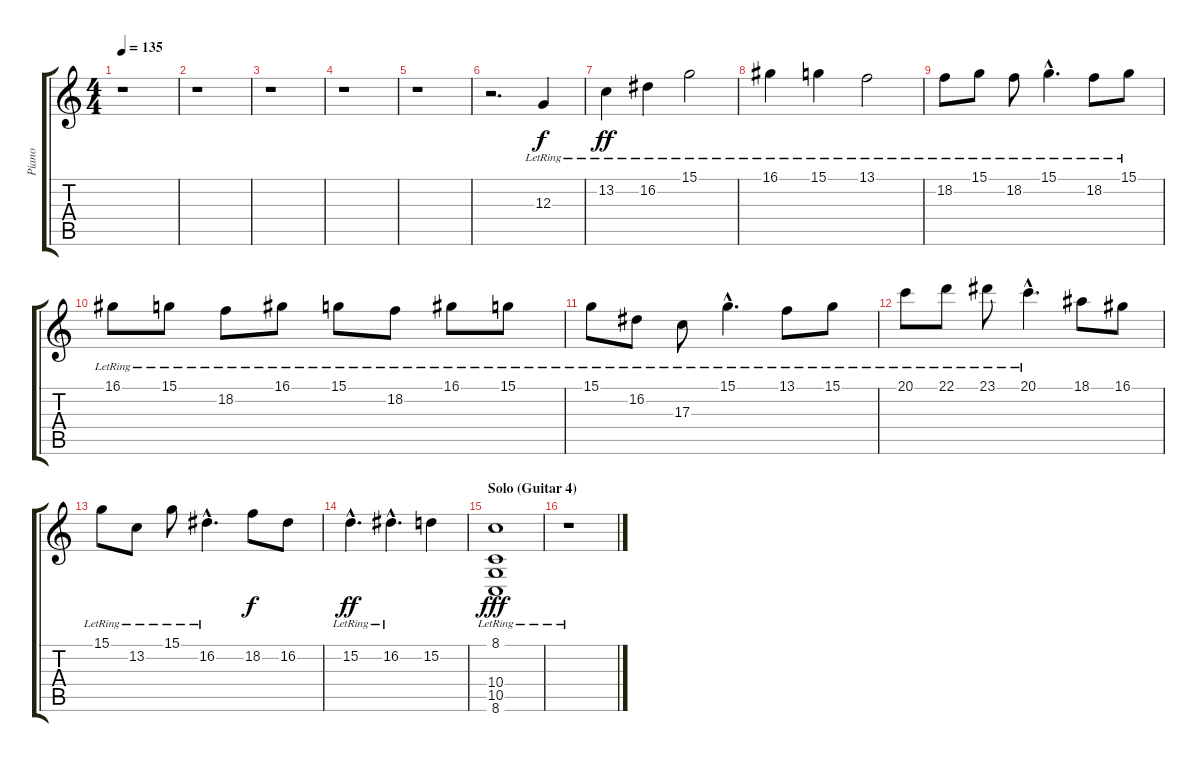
\track ("Piano" "Piano") {instrument acousticgrandpiano}
\staff {score tabs}
\tuning (E4 B3 G3 D3 A2 E2) {hide}
\ts (4 4)
\tempo 135
\clef g2
\ks c
r.1{dy fff} |
r.1 |
r.1 |
r.1 |
r.1 |
r.2{d} 12.3{lr}.4{dy f} |
13.2{lr}.4{dy ff} 16.2{lr}.4 15.1{lr}.2 |
16.1{lr}.4 15.1{lr}.4 13.1{lr}.2 |
18.2{lr}.8 15.1{lr}.8 18.2{lr}.8 15.1{hac lr}.4{d} 18.2{lr}.8 15.1{lr}.8 |
16.1{lr}.8 15.1{lr}.8 18.2{lr}.8 16.1{lr}.8 15.1{lr}.8 18.2{lr}.8 16.1{lr}.8 15.1{lr}.8 |
15.1{lr}.8 16.2{lr}.8 17.3{lr}.8 15.1{hac lr}.4{d} 13.1{lr}.8 15.1{lr}.8 |
20.1{lr}.8 22.1{lr}.8 23.1{lr}.8 20.1{hac lr}.4{d} 18.1.8 16.1.8 |
15.1{lr}.8 13.2{lr}.8 15.1{lr}.8 16.2{hac lr}.4{d} 18.2.8{dy f} 16.2.8 |
15.2{hac lr}.4{d dy ff} 16.2{hac lr}.4{d} 15.2.4 |
\section ("" "Solo (Guitar 4)")
(8.1 10.4{lr} 10.5{lr} 8.6{lr}).1{dy fff} |
r.1
